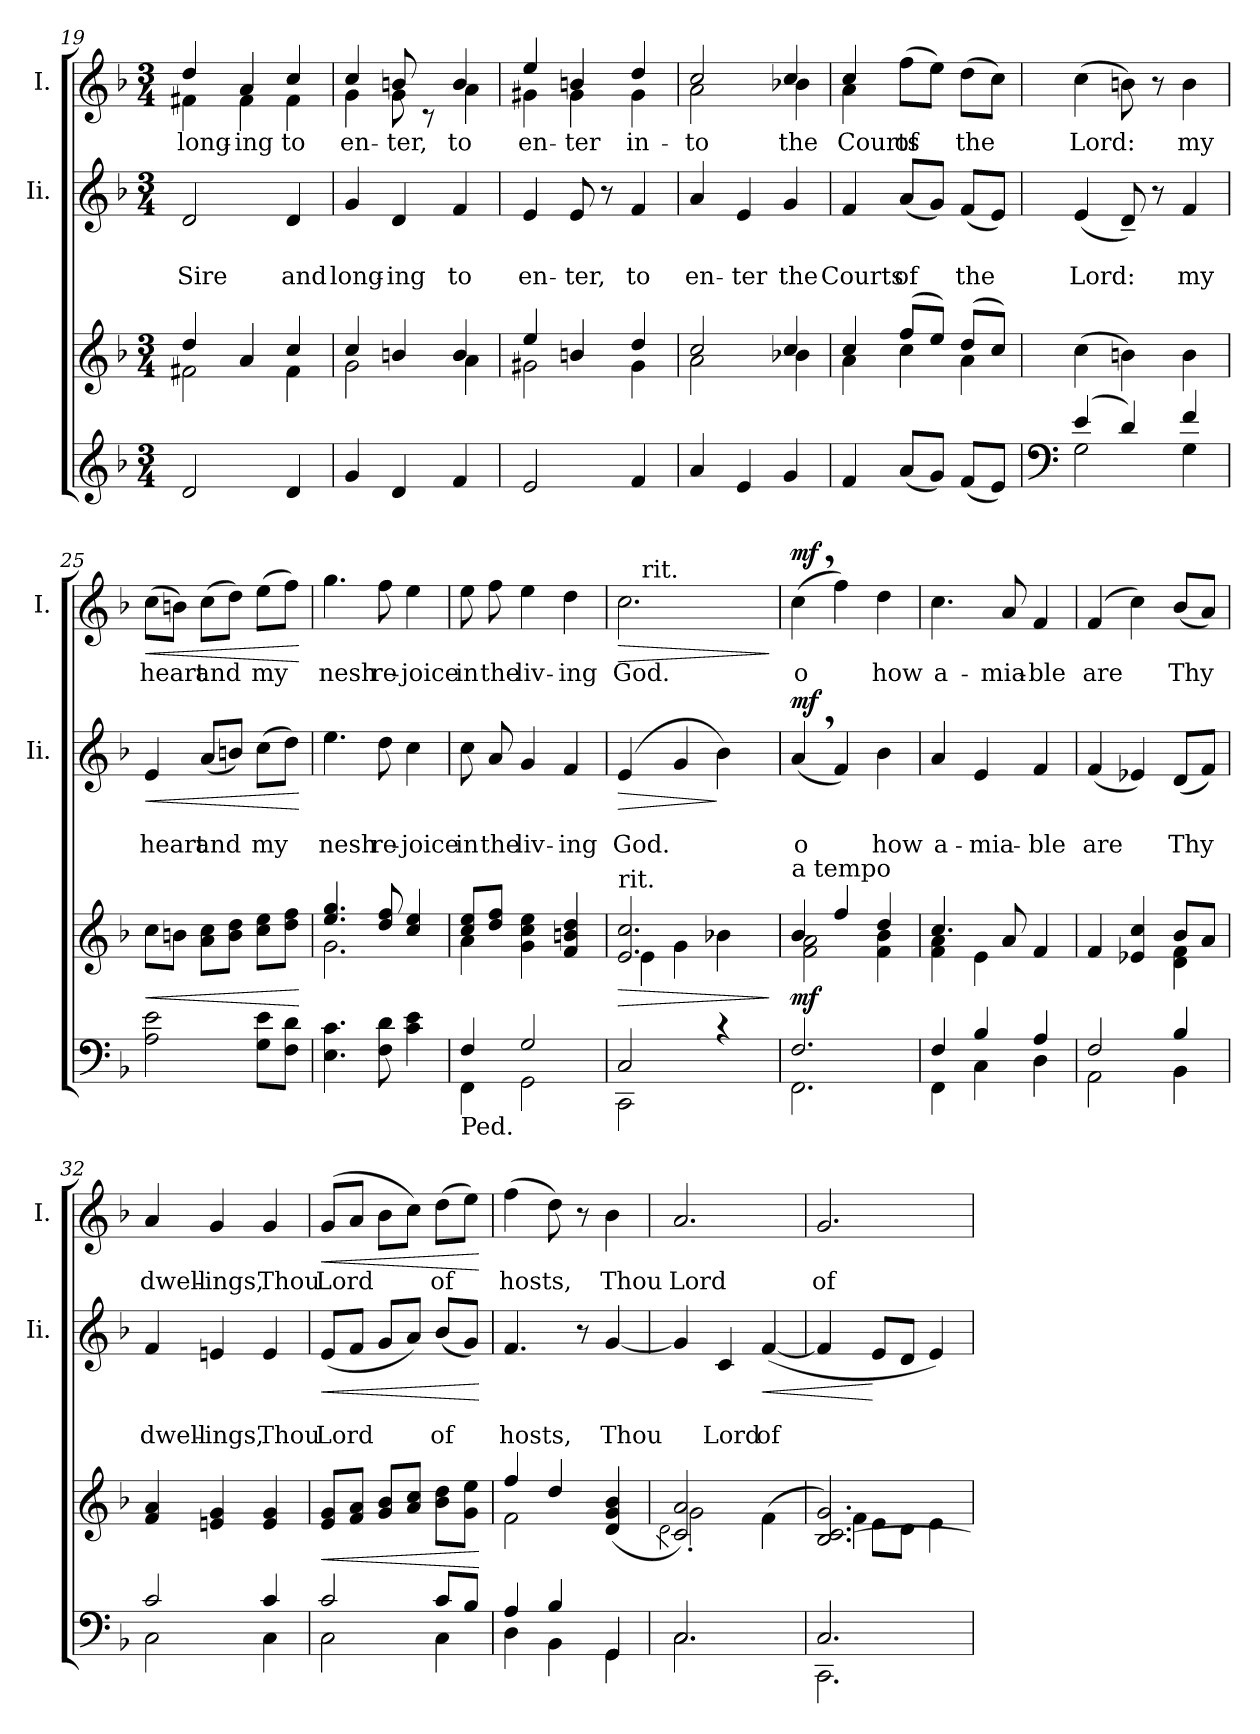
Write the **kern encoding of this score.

**kern	**dynam	**kern	**dynam	**kern	**text	**text	**dynam	**kern	**text	**dynam
*part4	*part4	*part3	*part3	*part2	*part2	*part2	*part2	*part1	*part1	*part1
*staff4	*staff4	*staff3	*staff3	*staff2	*staff2	*staff2	*staff2	*staff1	*staff1	*staff1
*	*	*	*	*I"Ii.	*	*	*	*I"I.	*	*
*	*	*	*	*I'Ii.	*	*	*	*I'I.	*	*
*clefG2	*	*clefG2	*	*clefG2	*	*	*	*clefG2	*	*
*k[b-]	*	*k[b-]	*	*k[b-]	*	*	*	*k[b-]	*	*
*F:	*	*F:	*	*F:	*	*	*	*F:	*	*
*M3/4	*	*M3/4	*	*M3/4	*	*	*	*M3/4	*	*
=19	=19	=19	=19	=19	=19	=19	=19	=19	=19	=19
*	*	*^	*	*	*	*	*	*	*	*
!	!	!	!	!	!	!	!LO:LY:b	!	!	!LO:LY:b	!
*	*	*	*	*	*	*	*	*	*^	*	*
2d/	.	4dd/	2f#X\	.	2d/	.	-Sire	.	4dd/	4f#X\	long-	.
!	!	!	!	!	!	!	!	!	!	!	!LO:LY:b	!
.	.	4a/	.	.	.	.	.	.	4a/	4f#\	-ing	.
!	!	!	!	!	!	!	!LO:LY:b	!	!	!	!LO:LY:b	!
4d/	.	4cc/	4f#\	.	4d/	.	and	.	4cc/	4f#\	to	.
=20	=20	=20	=20	=20	=20	=20	=20	=20	=20	=20	=20	=20
!	!	!	!	!	!	!	!LO:LY:b	!	!	!	!LO:LY:b	!
4g/	.	4cc/	2g\	.	4g/	.	long-	.	4cc/	4g\	en-	.
!	!	!	!	!	!	!	!LO:LY:b	!	!	!	!LO:LY:b	!
4d/	.	4bn/	.	.	4d/	.	-ing	.	8bn/	8g\	-ter,	.
.	.	.	.	.	.	.	.	.	8ryy	8rc	.	.
!	!	!	!	!	!	!	!LO:LY:b	!	!	!	!LO:LY:b	!
4f/	.	4b/	4a\	.	4f/	.	to	.	4b/	4a\	to	.
=21	=21	=21	=21	=21	=21	=21	=21	=21	=21	=21	=21	=21
!	!	!	!	!	!	!	!LO:LY:b	!	!	!	!LO:LY:b	!
2e/	.	4ee/	2g#X\	.	4e/	.	en-	.	4ee/	4g#X\	en-	.
!	!	!	!	!	!	!	!LO:LY:b	!	!	!	!LO:LY:b	!
.	.	4bn/	.	.	8e/	.	-ter,	.	4bn/	4g#\	-ter	.
.	.	.	.	.	8r	.	.	.	.	.	.	.
!	!	!	!	!	!	!	!LO:LY:b	!	!	!	!LO:LY:b	!
4f/	.	4dd/	4g#\	.	4f/	.	to	.	4dd/	4g#\	in-	.
=22	=22	=22	=22	=22	=22	=22	=22	=22	=22	=22	=22	=22
!	!	!	!	!	!	!	!LO:LY:b	!	!	!	!LO:LY:b	!
4a/	.	2cc/	2a\	.	4a/	.	en-	.	2cc/	2a\	-to	.
!	!	!	!	!	!	!	!LO:LY:b	!	!	!	!	!
4e/	.	.	.	.	4e/	.	-ter	.	.	.	.	.
!	!	!	!	!	!	!	!LO:LY:b	!	!	!	!LO:LY:b	!
4g/	.	4cc/	4b-X\	.	4g/	.	the	.	4cc/	4b-X\	the	.
!!LO:LB:g=z	!!
=23	=23	=23	=23	=23	=23	=23	=23	=23	=23	=23	=23	=23
!	!	!	!	!	!	!	!LO:LY:b	!	!	!	!LO:LY:b	!
4f/	.	4cc/	4a\	.	4f/	.	Courts	.	4cc/	4a\	Courts	.
!	!	!	!	!	!	!	!LO:LY:b	!	!	!	!LO:LY:b	!
(<8a/L	.	(>8ff/L	4cc\	.	(<8a/L	.	of	.	2ryy	(>8ff\L	of	.
8g/J)	.	8ee/J)	.	.	8g/J)	.	.	.	.	8ee\J)	.	.
!	!	!	!	!	!	!	!LO:LY:b	!	!	!	!LO:LY:b	!
(<8f/L	.	(>8dd/L	4a\	.	(<8f/L	.	the	.	.	(>8dd\L	the	.
8e/J)	.	8cc/J)	.	.	8e/J)	.	.	.	.	8cc\J)	.	.
*	*	*v	*v	*	*	*	*	*	*v	*v	*	*
=24	=24	=24	=24	=24	=24	=24	=24	=24	=24	=24
*clefF4	*	*	*	*	*	*	*	*	*	*
*^	*	*	*	*	*	*	*	*^	*	*
!	!	!	!	!	!	!	!LO:LY:b	!	!	!	!LO:LY:b	!
*	*	*	*	*	*	*	*	*	*v	*v	*	*
(4e/	2G\	.	(>4cc\	.	(<4e/	.	Lord:	.	(>4cc\	Lord:	.
4d/)	.	.	4bn\)	.	8d~</)	.	.	.	8bn\)	.	.
.	.	.	.	.	8r	.	.	.	8r	.	.
!	!	!	!	!	!	!	!LO:LY:b	!	!	!LO:LY:b	!
4f/	4G\	.	4b\	.	4f/	.	my	.	4b\	my	.
=25	=25	=25	=25	=25	=25	=25	=25	=25	=25	=25	=25
!	!	!	!	!LO:HP:b	!	!	!LO:LY:b	!LO:HP:b	!	!LO:LY:b	!LO:HP:b
*v	*v	*	*	*	*	*	*	*	*	*	*
2A\ 2e\	.	8cc\L	<	4e/	.	heart	<	(>8cc\L	heart	<
.	.	8bn\J	.	.	.	.	.	8bn\J)	.	.
!	!	!	!	!	!	!LO:LY:b	!	!	!LO:LY:b	!
.	.	8a\ 8cc\L	.	(<8a/L	.	and	.	(>8cc\L	and	.
.	.	8b\ 8dd\J	.	8bn/J)	.	.	.	8dd\J)	.	.
!	!	!	!	!	!	!LO:LY:b	!	!	!LO:LY:b	!
8G\ 8e\L	.	8cc\ 8ee\L	.	(>8cc\L	.	my	.	(>8ee\L	my	.
8F\ 8d\J	.	8dd\ 8ff\J	.	8dd\J)	.	.	.	8ff\J)	.	.
.	.	.	[	.	.	.	[	.	.	[
=26	=26	=26	=26	=26	=26	=26	=26	=26	=26	=26
*	*	*^	*	*	*	*	*	*	*	*
!	!	!	!	!	!	!	!LO:LY:b	!	!	!LO:LY:b	!
4.E\ 4.c\	.	4.ee/ 4.gg/	2.g\	.	4.ee\	.	nesh	.	4.gg\	nesh	.
!	!	!	!	!	!	!	!LO:LY:b	!	!	!LO:LY:b	!
8F\ 8d\	.	8dd/ 8ff/	.	.	8dd\	.	re-	.	8ff\	re-	.
!	!	!	!	!	!	!	!LO:LY:b	!	!	!LO:LY:b	!
4c\ 4e\	.	4cc/ 4ee/	.	.	4cc\	.	-joice	.	4ee\	-joice	.
=27	=27	=27	=27	=27	=27	=27	=27	=27	=27	=27	=27
*^	*	*	*	*	*	*	*	*	*	*	*
!LO:TX:b:t=Ped.	!	!	!	!	!	!	!	!	!	!	!	!
!	!	!	!	!	!	!	!	!LO:LY:b	!	!	!LO:LY:b	!
4F/	4FF\	.	8cc/ 8ee/L	4a\	.	8cc\	.	in	.	8ee\	in	.
!	!	!	!	!	!	!	!	!LO:LY:b	!	!	!LO:LY:b	!
.	.	.	8dd/ 8ff/J	.	.	8a/	.	the	.	8ff\	the	.
!	!	!	!	!	!	!	!	!LO:LY:b	!	!	!LO:LY:b	!
2G/	2GG\	.	4g\ 4cc\ 4ee\	2ryy	.	4g/	.	liv-	.	4ee\	liv-	.
!	!	!	!	!	!	!	!	!LO:LY:b	!	!	!LO:LY:b	!
.	.	.	4f/ 4bn/ 4dd/	.	.	4f/	.	-ing	.	4dd\	-ing	.
!!LO:LB:g=z
=28	=28	=28	=28	=28	=28	=28	=28	=28	=28	=28	=28	=28
!	!	!	!LO:TX:a:t=rit.	!	!	!	!	!	!	!	!	!
!	!	!	!	!	!LO:HP:b	!	!	!LO:LY:b	!LO:HP:b	!	!LO:LY:b	!LO:HP:b
*	*	*	*	*	*	*	*	*	*	*^	*	*
2C/	2CC\	.	2.e/ 2.cc/	4e\	>	(4e/	.	God.	>	2.cc\	16.ryy	God.	>
!	!	!	!	!	!	!	!	!	!	!	!LO:TX:a:t=rit.	!	!
.	.	.	.	.	.	.	.	.	.	.	2ryy	.	.
.	.	.	.	4g\	.	4g/	.	.	.	.	.	.	.
4rc	4ryy	.	.	4b-X\	.	4b-\)	.	.	]	.	.	.	.
.	.	.	.	.	.	.	.	.	.	.	8ryy	.	.
.	.	.	.	.	.	.	.	.	.	.	32ryy	.	.
*v	*v	*	*	*	*	*	*	*	*	*	*	*	*
*	*	*v	*v	*	*	*	*	*	*	*	*	*
.	.	.	]	.	.	.	.	.	.	.	]
=29	=29	=29	=29	=29	=29	=29	=29	=29	=29	=29	=29
*^	*	*^	*	*	*	*	*	*	*	*	*
!	!	!	!	!	!	!	!	!	!	!LO:TX:a:t=a tempo	!	!	!
!	!	!	!LO:TX:a:t=a tempo	!	!	!	!	!	!	!	!	!	!
!	!	!LO:DY:a	!	!	!	!	!	!LO:LY:b	!LO:DY:a	!	!	!LO:LY:b	!LO:DY:a
*	*	*	*	*	*	*	*	*	*	*v	*v	*	*
2.F/	2.FF\	mf	4b-/	2f\ 2a\	.	(<4a,>/	.	o	mf	(>4cc,>\	o	mf
.	.	.	4ff/	.	.	4f/)	.	.	.	4ff\)	.	.
!	!	!	!	!	!	!	!	!LO:LY:b	!	!	!LO:LY:b	!
.	.	.	4dd/	4f\ 4b-\	.	4b-\	.	how	.	4dd\	how	.
=30	=30	=30	=30	=30	=30	=30	=30	=30	=30	=30	=30	=30
!	!	!	!	!	!	!	!	!LO:LY:b	!	!	!LO:LY:b	!
4FF\	4F/	.	4.cc/	4f\ 4a\	.	4a/	.	a-	.	4.cc\	a-	.
!	!	!	!	!	!	!	!	!LO:LY:b	!	!	!	!
4C\	4B-/	.	.	4e\	.	4e/	.	-mia-	.	.	.	.
!	!	!	!	!	!	!	!	!	!	!	!LO:LY:b	!
.	.	.	8a/	.	.	.	.	.	.	8a/	-mia-	.
!	!	!	!	!	!	!	!	!LO:LY:b	!	!	!LO:LY:b	!
4A/	4D\	.	4f/	4ryy	.	4f/	.	-ble	.	4f/	-ble	.
=31	=31	=31	=31	=31	=31	=31	=31	=31	=31	=31	=31	=31
!	!	!	!	!	!	!	!	!LO:LY:b	!	!	!LO:LY:b	!
2F/	2AA\	.	4f/	2ryy	.	(<4f/	.	are	.	(4f/	are	.
.	.	.	4e-X/ 4cc/	.	.	4e-X/)	.	.	.	4cc\)	.	.
!	!	!	!	!	!	!	!	!LO:LY:b	!	!	!LO:LY:b	!
4B-/	4BB-\	.	8b-/L	4d\ 4f\	.	(<8d/L	.	Thy	.	(<8b-/L	Thy	.
.	.	.	8a/J	.	.	8f/J)	.	.	.	8a/J)	.	.
*	*	*	*v	*v	*	*	*	*	*	*	*	*
=32	=32	=32	=32	=32	=32	=32	=32	=32	=32	=32	=32
!	!	!	!	!	!	!	!LO:LY:b	!	!	!LO:LY:b	!
2c/	2C\	.	4f/ 4a/	.	4f/	.	dwell-	.	4a/	dwell-	.
!	!	!	!	!	!	!	!LO:LY:b	!	!	!LO:LY:b	!
.	.	.	4en/ 4g/	.	4en/	.	-ings,	.	4g/	-ings,	.
!	!	!	!	!	!	!	!LO:LY:b	!	!	!LO:LY:b	!
4c/	4C\	.	4e/ 4g/	.	4e/	.	Thou	.	4g/	Thou	.
!!LO:PB:g=z
=33	=33	=33	=33	=33	=33	=33	=33	=33	=33	=33	=33
!	!	!	!	!LO:HP:b	!	!	!LO:LY:b	!LO:HP:b	!	!LO:LY:b	!LO:HP:b
2c/	2C\	.	8e/ 8g/L	<	(<8e/L	.	Lord	<	(>8g/L	Lord	<
.	.	.	8f/ 8a/J	.	8f/J	.	.	.	8a/J	.	.
.	.	.	8g/ 8b-/L	.	8g/L	.	.	.	8b-\L	.	.
.	.	.	8a/ 8cc/J	.	8a/J)	.	.	.	8cc\J)	.	.
!	!	!	!	!	!	!	!LO:LY:b	!	!	!LO:LY:b	!
8c/L	4C\	.	8b-\ 8dd\L	.	(<8b-/L	.	of	.	(>8dd\L	of	.
8B-/J	.	.	8g\ 8ee\J	.	8g/J)	.	.	.	8ee\J)	.	.
*v	*v	*	*	*	*	*	*	*	*	*	*
.	.	.	[	.	.	.	[	.	.	[
=34	=34	=34	=34	=34	=34	=34	=34	=34	=34	=34
*^	*	*^	*	*	*	*	*	*	*	*
!	!	!	!	!	!	!	!	!LO:LY:b	!	!	!LO:LY:b	!
4A/	4D\	.	4ff/	2f\	.	4.f/	.	hosts,	.	(>4ff\	hosts,	.
4B-/	4BB-\	.	4dd/	.	.	.	.	.	.	8dd\)	.	.
.	.	.	.	.	.	8r	.	.	.	8r	.	.
!	!	!	!	!	!	!	!	!LO:LY:b	!	!	!LO:LY:b	!
4GG/	4GG\	.	(4d/ 4g/ 4b-/	4ryy	.	[<4g/	.	Thou	.	4b-\	Thou	.
=35	=35	=35	=35	=35	=35	=35	=35	=35	=35	=35	=35	=35
*	*	*	*	*^	*	*	*	*	*	*	*	*
.	.	.	.	.	2qd\	.	.	.	.	.	.	.	.
!	!	!	!	!	!	!	!	!	!	!	!	!LO:LY:b	!
2.C\	2.C/	.	2c/ 2a/)	2g'<\	2ryy	.	4g/]	.	.	.	2.a/	Lord	.
!	!	!	!	!	!	!	!	!	!LO:LY:b	!	!	!	!
.	.	.	.	.	.	.	4c/	.	Lord	.	.	.	.
!	!	!	!	!	!	!	!	!	!LO:LY:b	!LO:HP:b	!	!	!
.	.	.	4ryy	4ryy	(<4f\	.	(<[<4f/	.	of	<	.	.	.
=36	=36	=36	=36	=36	=36	=36	=36	=36	=36	=36	=36	=36	=36
!	!	!	!	!	!	!	!	!	!	!	!	!LO:LY:b	!
*	*	*	*	*v	*v	*	*	*	*	*	*	*	*
2.C/	2.CC\	.	2.B-/ [<2.c/ 2.g/)	4f\	.	4f/]	.	.	.	2.g/	of	.
.	.	.	.	8e\L	.	8e/L	.	.	[	.	.	.
.	.	.	.	8d\J	.	8d/J	.	.	.	.	.	.
.	.	.	.	4e\	.	4e/)	.	.	.	.	.	.
*v	*v	*	*	*	*	*	*	*	*	*	*	*
*	*	*v	*v	*	*	*	*	*	*	*	*
=	=	=	=	=	=	=	=	=	=	=
*-	*-	*-	*-	*-	*-	*-	*-	*-	*-	*-
